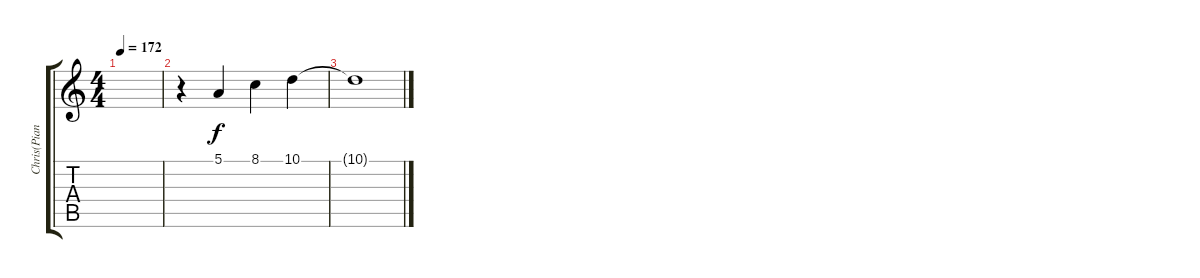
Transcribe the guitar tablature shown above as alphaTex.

\track ("Chris(Piano)" "Chris(Pian") {instrument acousticgrandpiano}
\staff {score tabs}
\tuning (E4 B3 G3 D3 A2 E2) {hide}
\ts (4 4)
\tempo 172
\clef g2
\ks c
|
r.4 5.1.4 8.1.4 10.1.4 |
10.1{t}.1
